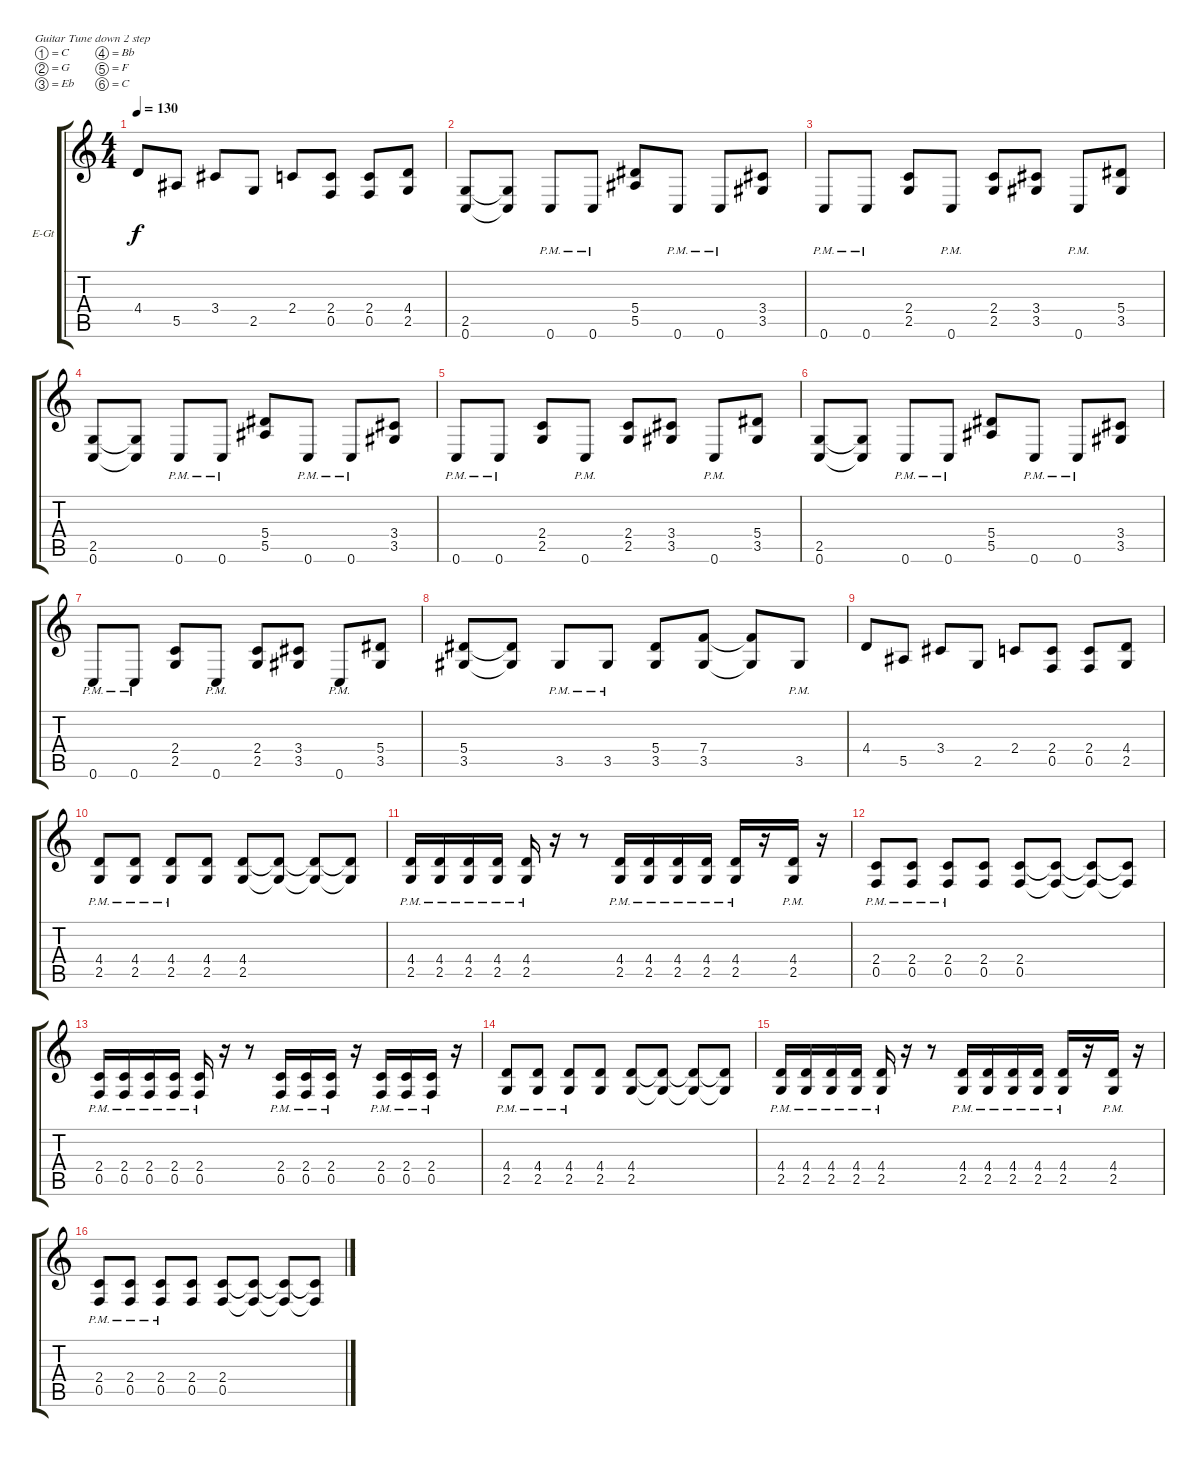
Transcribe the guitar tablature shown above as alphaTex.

\defaultSystemsLayout 4
\bracketExtendMode groupsimilarinstruments
\firstSystemTrackNameOrientation horizontal
\otherSystemsTrackNameOrientation horizontal
\track ("Ритм П" "E-Gt") {instrument distortionguitar}
\staff {score tabs}
\tuning (C4 G3 Eb3 Bb2 F2 C2)
\ts (4 4)
\tempo 130
\clef g2
\ks c
4.4.8{dy f} 5.5.8 3.4.8 2.5.8 2.4.8 (2.4 0.5).8 (2.4 0.5).8 (4.4 2.5).8 |
(2.5 0.6).8 (2.5{t} 0.6{t}).8 0.6{pm}.8 0.6{pm}.8 (5.4 5.5).8 0.6{pm}.8 0.6{pm}.8 (3.4 3.5).8 |
0.6{pm}.8 0.6{pm}.8 (2.4 2.5).8 0.6{pm}.8 (2.4 2.5).8 (3.4 3.5).8 0.6{pm}.8 (5.4 3.5).8 |
(2.5 0.6).8 (2.5{t} 0.6{t}).8 0.6{pm}.8 0.6{pm}.8 (5.4 5.5).8 0.6{pm}.8 0.6{pm}.8 (3.4 3.5).8 |
0.6{pm}.8 0.6{pm}.8 (2.4 2.5).8 0.6{pm}.8 (2.4 2.5).8 (3.4 3.5).8 0.6{pm}.8 (5.4 3.5).8 |
(2.5 0.6).8 (2.5{t} 0.6{t}).8 0.6{pm}.8 0.6{pm}.8 (5.4 5.5).8 0.6{pm}.8 0.6{pm}.8 (3.4 3.5).8 |
0.6{pm}.8 0.6{pm}.8 (2.4 2.5).8 0.6{pm}.8 (2.4 2.5).8 (3.4 3.5).8 0.6{pm}.8 (5.4 3.5).8 |
(5.4 3.5).8 (5.4{t} 3.5{t}).8 3.5{pm}.8 3.5{pm}.8 (5.4 3.5).8 (7.4 3.5).8 (7.4{t} 3.5{t}).8 3.5{pm}.8 |
4.4.8 5.5.8 3.4.8 2.5.8 2.4.8 (2.4 0.5).8 (2.4 0.5).8 (4.4 2.5).8 |
(4.4{pm} 2.5{pm}).8 (4.4{pm} 2.5{pm}).8 (4.4{pm} 2.5{pm}).8 (4.4 2.5).8 (4.4 2.5).8 (4.4{t} 2.5{t}).8 (4.4{t} 2.5{t}).8 (4.4{t} 2.5{t}).8 |
(4.4{pm} 2.5{pm}).16 (4.4{pm} 2.5{pm}).16 (4.4{pm} 2.5{pm}).16 (4.4{pm} 2.5{pm}).16 (4.4{pm} 2.5{pm}).16 r.16 r.8 (4.4{pm} 2.5{pm}).16 (4.4{pm} 2.5{pm}).16 (4.4{pm} 2.5{pm}).16 (4.4{pm} 2.5{pm}).16 (4.4{pm} 2.5{pm}).16 r.16 (4.4{pm} 2.5{pm}).16 r.16 |
(2.4{pm} 0.5{pm}).8 (2.4{pm} 0.5{pm}).8 (2.4{pm} 0.5{pm}).8 (2.4 0.5).8 (2.4 0.5).8 (2.4{t} 0.5{t}).8 (2.4{t} 0.5{t}).8 (2.4{t} 0.5{t}).8 |
(2.4{pm} 0.5{pm}).16 (2.4{pm} 0.5{pm}).16 (2.4{pm} 0.5{pm}).16 (2.4{pm} 0.5{pm}).16 (2.4{pm} 0.5{pm}).16 r.16 r.8 (2.4{pm} 0.5{pm}).16 (2.4{pm} 0.5{pm}).16 (2.4{pm} 0.5{pm}).16 r.16 (2.4{pm} 0.5{pm}).16 (2.4{pm} 0.5{pm}).16 (2.4{pm} 0.5{pm}).16 r.16 |
(4.4{pm} 2.5{pm}).8 (4.4{pm} 2.5{pm}).8 (4.4{pm} 2.5{pm}).8 (4.4 2.5).8 (4.4 2.5).8 (4.4{t} 2.5{t}).8 (4.4{t} 2.5{t}).8 (4.4{t} 2.5{t}).8 |
(4.4{pm} 2.5{pm}).16 (4.4{pm} 2.5{pm}).16 (4.4{pm} 2.5{pm}).16 (4.4{pm} 2.5{pm}).16 (4.4{pm} 2.5{pm}).16 r.16 r.8 (4.4{pm} 2.5{pm}).16 (4.4{pm} 2.5{pm}).16 (4.4{pm} 2.5{pm}).16 (4.4{pm} 2.5{pm}).16 (4.4{pm} 2.5{pm}).16 r.16 (4.4{pm} 2.5{pm}).16 r.16 |
(2.4{pm} 0.5{pm}).8 (2.4{pm} 0.5{pm}).8 (2.4{pm} 0.5{pm}).8 (2.4 0.5).8 (2.4 0.5).8 (2.4{t} 0.5{t}).8 (2.4{t} 0.5{t}).8 (2.4{t} 0.5{t}).8
